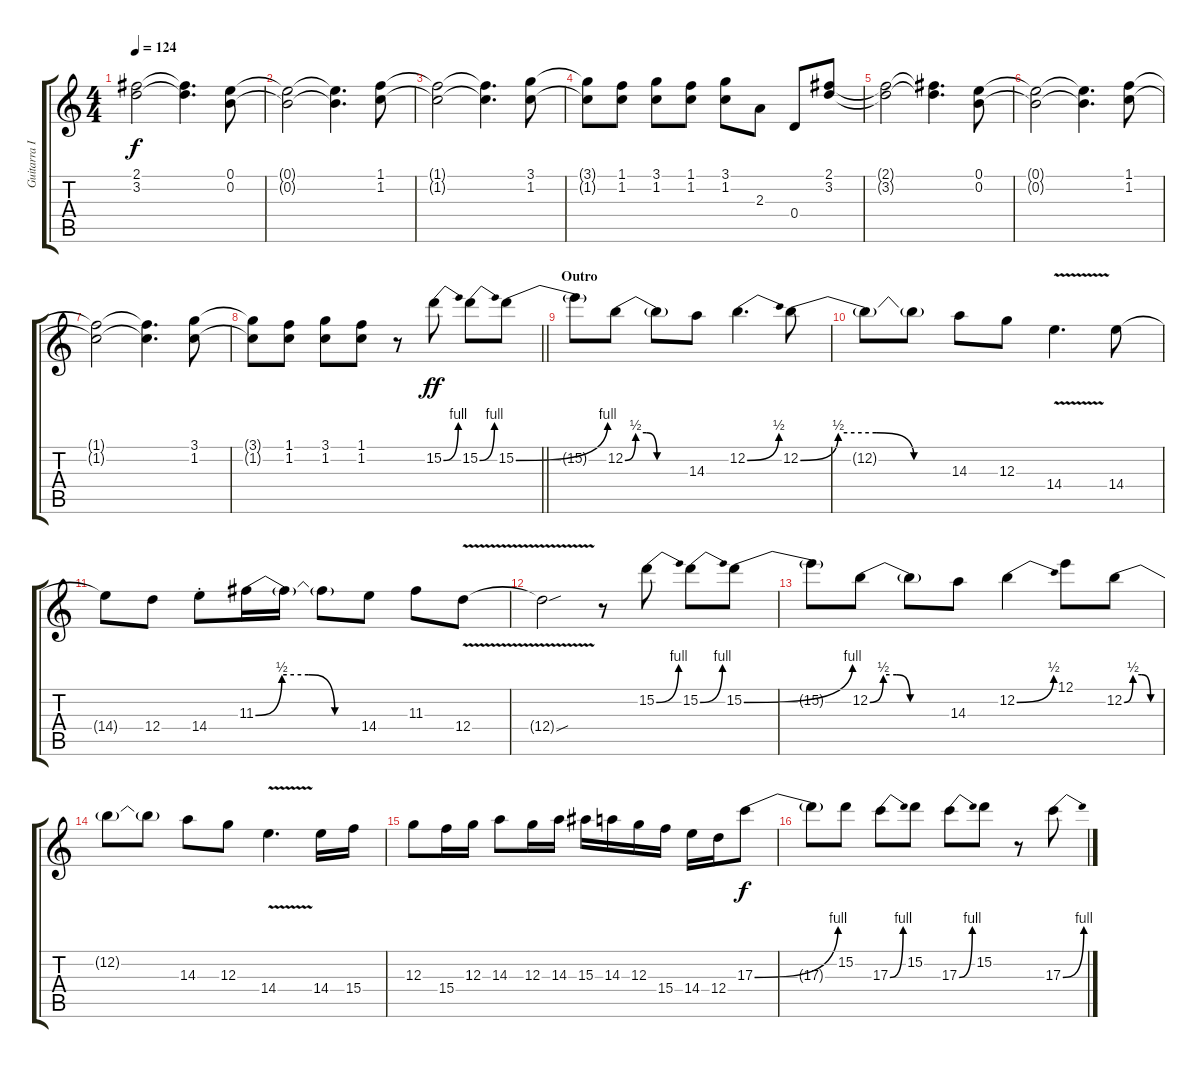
\track ("Guitarra II" "Guitarra I") {instrument electricguitarclean}
\staff {score tabs}
\tuning (E4 B3 G3 D3 A2 E2) {hide}
\ts (4 4)
\tempo 124
\clef g2
\ks c
(2.1{t} 3.2{t}).2{dy f} (2.1{t} 3.2{t}).4{d} (0.1 0.2).8 |
(0.1{t} 0.2{t}).2 (0.1{t} 0.2{t}).4{d} (1.1 1.2).8 |
(1.1{t} 1.2{t}).2 (1.1{t} 1.2{t}).4{d} (3.1 1.2).8 |
(3.1{t} 1.2{t}).8 (1.1 1.2).8 (3.1 1.2).8 (1.1 1.2).8 (3.1 1.2).8 2.3.8 0.4.8 (2.1 3.2).8 |
(2.1{t} 3.2{t}).2 (2.1{t} 3.2{t}).4{d} (0.1 0.2).8 |
(0.1{t} 0.2{t}).2 (0.1{t} 0.2{t}).4{d} (1.1 1.2).8 |
(1.1{t} 1.2{t}).2 (1.1{t} 1.2{t}).4{d} (3.1 1.2).8 |
\barLineRight lightlight
(3.1{t} 1.2{t}).8 (1.1 1.2).8 (3.1 1.2).8 (1.1 1.2).8 r.8 15.2{be (bend 0 0 60 4)}.8{dy ff} 15.2{be (bend 0 0 60 4)}.8 15.2{be (bend 0 0 60 4)}.8 |
\section ("" "Outro")
15.2{t}.8 12.2{be (custom 0 0 10 2 20 2 30 0 60 0)}.8 12.2{t}.8 14.3.8 12.2{be (bend 0 0 60 2)}.4{d} 12.2{be (custom 0 0 15 2 30 2 45 0 60 0)}.8 |
12.2{t}.8 12.2{t}.8 14.3.8 12.3.8 14.4{v}.4{d} 14.4.8 |
14.4{t}.8 12.4.8 14.4{st}.8 11.3{be (custom 0 0 15 2 30 2 45 0 60 0)}.16 11.3{t}.16 11.3{t}.8 14.4.8 11.3.8 12.4{v}.8 |
12.4{sou t}.2 r.8 15.2{be (bend 0 0 60 4)}.8 15.2{be (bend 0 0 60 4)}.8 15.2{be (bend 0 0 60 4)}.8 |
15.2{t}.8 12.2{be (custom 0 0 10 2 20 2 30 0 60 0)}.8 12.2{t}.8 14.3.8 12.2{be (bend 0 0 60 2)}.4 12.1.8 12.2{be (custom 0 0 15 2 30 2 45 0 60 0)}.8 |
12.2{t}.8 12.2{t}.8 14.3.8 12.3.8 14.4{v}.4{d} 14.4.16 15.4.16 |
12.3.8 15.4.16 12.3.16 14.3.8 12.3.16 14.3.16 15.3.16 14.3.16 12.3.16 15.4.16 14.4.16 12.4.16 17.3{be (bend 0 0 60 4)}.8{dy f} |
17.3{t}.8 15.2.8 17.3{be (bend 0 0 60 4)}.8 15.2.8 17.3{be (bend 0 0 60 4)}.8 15.2.8 r.8 17.3{be (bend 0 0 60 4)}.8
